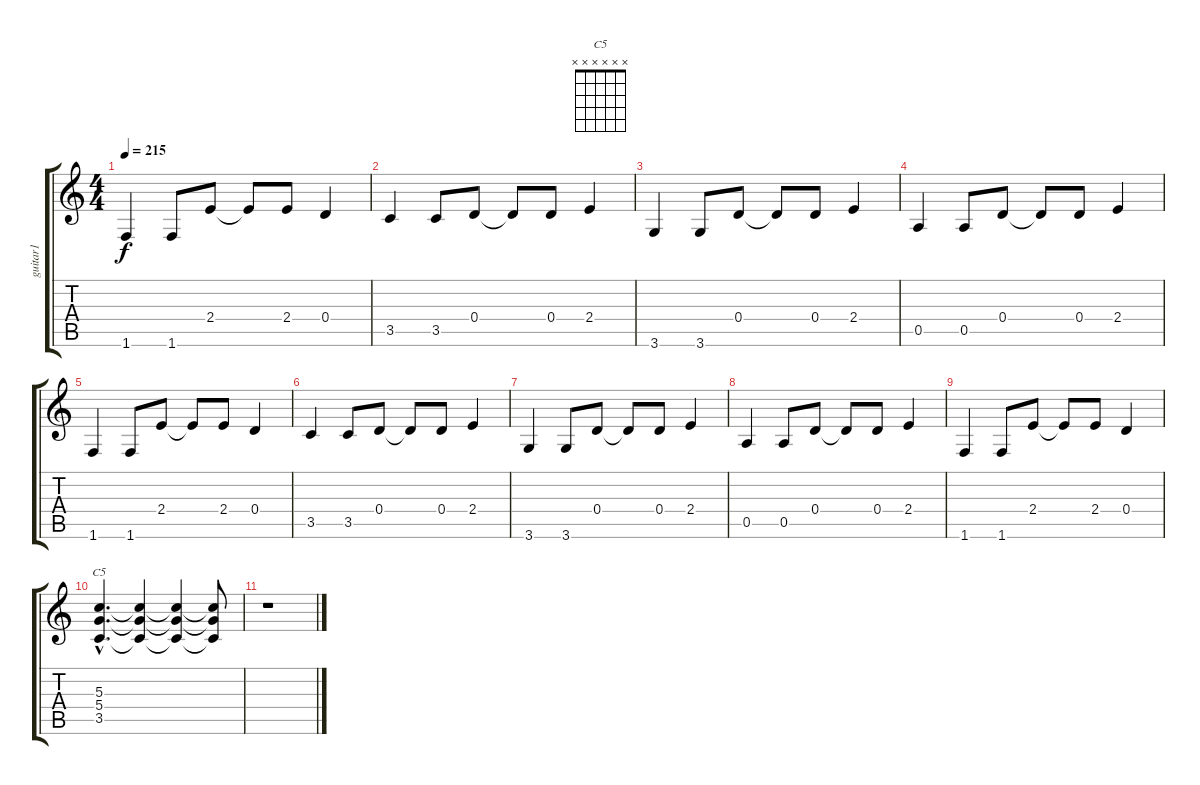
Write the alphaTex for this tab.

\track ("guitar1" "guitar1") {instrument distortionguitar}
\staff {score tabs}
\tuning (E4 B3 G3 D3 A2 E2) {hide}
\chord ("C5" x x x x x x) {firstfret 0}
\ts (4 4)
\tempo 215
\clef g2
\ks c
1.6.4{dy f} 1.6.8 2.4.8 2.4{t}.8 2.4.8 0.4.4 |
3.5.4 3.5.8 0.4.8 0.4{t}.8 0.4.8 2.4.4 |
3.6.4 3.6.8 0.4.8 0.4{t}.8 0.4.8 2.4.4 |
0.5.4 0.5.8 0.4.8 0.4{t}.8 0.4.8 2.4.4 |
1.6.4 1.6.8 2.4.8 2.4{t}.8 2.4.8 0.4.4 |
3.5.4 3.5.8 0.4.8 0.4{t}.8 0.4.8 2.4.4 |
3.6.4 3.6.8 0.4.8 0.4{t}.8 0.4.8 2.4.4 |
0.5.4 0.5.8 0.4.8 0.4{t}.8 0.4.8 2.4.4 |
1.6.4 1.6.8 2.4.8 2.4{t}.8 2.4.8 0.4.4 |
(5.3{hac} 5.4{hac} 3.5{hac}).4{d ch "C5"} (5.3{t} 5.4{t} 3.5{t}).4 (5.3{t} 5.4{t} 3.5{t}).4 (5.3{t} 5.4{t} 3.5{t}).8 |
r.1
